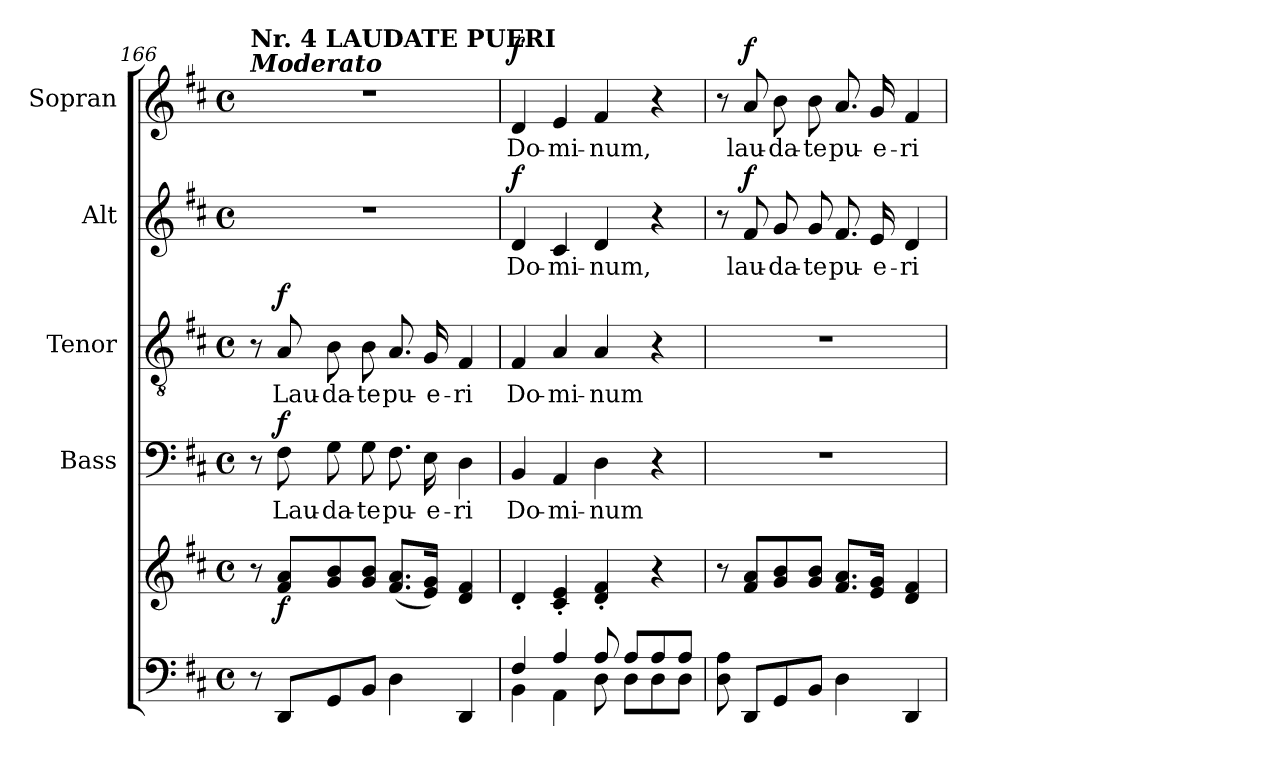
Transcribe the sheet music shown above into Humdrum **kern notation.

**kern	**kern	**dynam	**kern	**text	**dynam	**kern	**text	**dynam	**kern	**text	**dynam	**kern	**text	**dynam
*part5	*part5	*part5	*part4	*part4	*part4	*part3	*part3	*part3	*part2	*part2	*part2	*part1	*part1	*part1
*staff6	*staff5	*staff5/6	*staff4	*staff4	*staff4	*staff3	*staff3	*staff3	*staff2	*staff2	*staff2	*staff1	*staff1	*staff1
*	*	*	*I"Bass	*	*	*I"Tenor	*	*	*I"Alt	*	*	*I"Sopran	*	*
*	*	*	*I'B	*	*	*I'T	*	*	*I'A	*	*	*I'S	*	*
!!LO:PB:g=z
*clefF4	*clefG2	*	*clefF4	*	*	*clefGv2	*	*	*clefG2	*	*	*clefG2	*	*
*k[f#c#]	*k[f#c#]	*	*k[f#c#]	*	*	*k[f#c#]	*	*	*k[f#c#]	*	*	*k[f#c#]	*	*
*D:	*D:	*	*D:	*	*	*D:	*	*	*D:	*	*	*D:	*	*
*M4/4	*M4/4	*	*M4/4	*	*	*M4/4	*	*	*M4/4	*	*	*M4/4	*	*
*met(c)	*met(c)	*	*met(c)	*	*	*met(c)	*	*	*met(c)	*	*	*met(c)	*	*
=166	=166	=166	=166	=166	=166	=166	=166	=166	=166	=166	=166	=166	=166	=166
!	!	!	!	!	!	!	!	!	!	!	!	!LO:TX:a:Bi:t=Moderato	!	!
!	!	!	!	!	!	!	!	!	!	!	!	!LO:TX:a:B:t=Nr. 4 LAUDATE PUERI	!	!
8r	8r	.	8r	.	.	8r	.	.	1r	.	.	1r	.	.
!	!	!LO:DY:b	!	!LO:LY:b	!LO:DY:a	!	!LO:LY:b	!LO:DY:a	!	!	!	!	!	!
8DD/L	8f#/ 8a/L	f	8F#\	Lau-	f	8A/	Lau-	f	.	.	.	.	.	.
!	!	!	!	!LO:LY:b	!	!	!LO:LY:b	!	!	!	!	!	!	!
8GG/	8g/ 8b/	.	8G\	-da-	.	8B\	-da-	.	.	.	.	.	.	.
!	!	!	!	!LO:LY:b	!	!	!LO:LY:b	!	!	!	!	!	!	!
8BB/J	8g/ 8b/J	.	8G\	-te	.	8B\	-te	.	.	.	.	.	.	.
!	!	!	!	!LO:LY:b	!	!	!LO:LY:b	!	!	!	!	!	!	!
4D\	(<8.f#/ 8.a/L	.	8.F#\	pu-	.	8.A/	pu-	.	.	.	.	.	.	.
!	!	!	!	!LO:LY:b	!	!	!LO:LY:b	!	!	!	!	!	!	!
.	16e/ 16g/Jk)	.	16E\	-e-	.	16G/	-e-	.	.	.	.	.	.	.
!	!	!	!	!LO:LY:b	!	!	!LO:LY:b	!	!	!	!	!	!	!
4DD/	4d/ 4f#/	.	4D\	-ri	.	4F#/	-ri	.	.	.	.	.	.	.
=167	=167	=167	=167	=167	=167	=167	=167	=167	=167	=167	=167	=167	=167	=167
*^	*	*	*	*	*	*	*	*	*	*	*	*	*	*
!	!	!	!	!	!LO:LY:b	!	!	!LO:LY:b	!	!	!LO:LY:b	!LO:DY:a	!	!LO:LY:b	!LO:DY:a
4F#/	4BB\	4d'</	.	4BB/	Do-	.	4F#/	Do-	.	4d/	Do-	f	4d/	Do-	f
!	!	!	!	!	!LO:LY:b	!	!	!LO:LY:b	!	!	!LO:LY:b	!	!	!LO:LY:b	!
4A/	4AA\	4c#/'< 4e/'<	.	4AA/	-mi-	.	4A/	-mi-	.	4c#/	-mi-	.	4e/	-mi-	.
!	!	!	!	!	!LO:LY:b	!	!	!LO:LY:b	!	!	!LO:LY:b	!	!	!LO:LY:b	!
8A/	8D\	4d/'< 4f#/'<	.	4D\	-num	.	4A/	-num	.	4d/	-num,	.	4f#/	-num,	.
8A/L	8D\L	.	.	.	.	.	.	.	.	.	.	.	.	.	.
8A/	8D\	4r	.	4r	.	.	4r	.	.	4r	.	.	4r	.	.
8A/J	8D\J	.	.	.	.	.	.	.	.	.	.	.	.	.	.
*v	*v	*	*	*	*	*	*	*	*	*	*	*	*	*	*
=168	=168	=168	=168	=168	=168	=168	=168	=168	=168	=168	=168	=168	=168	=168
8D\ 8A\	8r	.	1r	.	.	1r	.	.	8r	.	.	8r	.	.
!	!	!	!	!	!	!	!	!	!	!LO:LY:b	!LO:DY:a	!	!LO:LY:b	!LO:DY:a
8DD/L	8f#/ 8a/L	.	.	.	.	.	.	.	8f#/	lau-	f	8a/	lau-	f
!	!	!	!	!	!	!	!	!	!	!LO:LY:b	!	!	!LO:LY:b	!
8GG/	8g/ 8b/	.	.	.	.	.	.	.	8g/	-da-	.	8b\	-da-	.
!	!	!	!	!	!	!	!	!	!	!LO:LY:b	!	!	!LO:LY:b	!
8BB/J	8g/ 8b/J	.	.	.	.	.	.	.	8g/	-te	.	8b\	-te	.
!	!	!	!	!	!	!	!	!	!	!LO:LY:b	!	!	!LO:LY:b	!
4D\	8.f#/ 8.a/L	.	.	.	.	.	.	.	8.f#/	pu-	.	8.a/	pu-	.
!	!	!	!	!	!	!	!	!	!	!LO:LY:b	!	!	!LO:LY:b	!
.	16e/ 16g/Jk	.	.	.	.	.	.	.	16e/	-e-	.	16g/	-e-	.
!	!	!	!	!	!	!	!	!	!	!LO:LY:b	!	!	!LO:LY:b	!
4DD/	4d/ 4f#/	.	.	.	.	.	.	.	4d/	-ri	.	4f#/	-ri	.
=	=	=	=	=	=	=	=	=	=	=	=	=	=	=
*-	*-	*-	*-	*-	*-	*-	*-	*-	*-	*-	*-	*-	*-	*-
